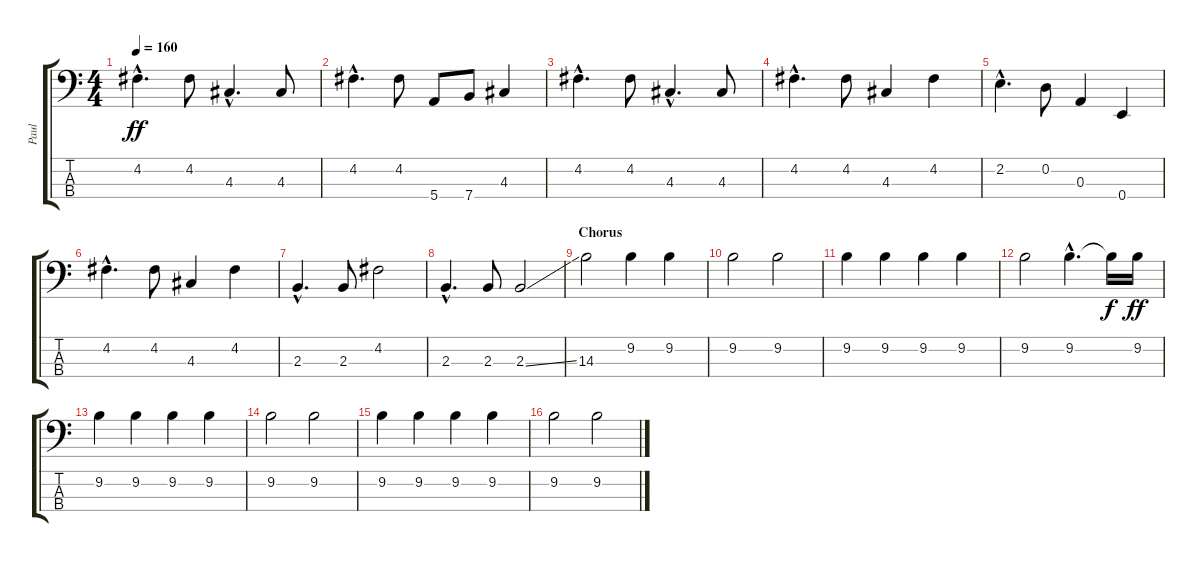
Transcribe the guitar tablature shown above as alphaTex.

\track ("Paul" "Paul") {instrument electricbasspick}
\staff {score tabs}
\tuning (G2 D2 A1 E1) {hide}
\ts (4 4)
\tempo 160
\clef f4
\ks c
4.2{hac}.4{d dy ff} 4.2.8 4.3{hac}.4{d} 4.3.8 |
4.2{hac}.4{d} 4.2.8 5.4.8 7.4.8 4.3.4 |
4.2{hac}.4{d} 4.2.8 4.3{hac}.4{d} 4.3.8 |
4.2{hac}.4{d} 4.2.8 4.3.4 4.2.4 |
2.2{hac}.4{d} 0.2.8 0.3.4 0.4.4 |
4.2{hac}.4{d} 4.2.8 4.3.4 4.2.4 |
2.3{hac}.4{d} 2.3.8 4.2.2 |
2.3{hac}.4{d} 2.3.8 2.3{ss}.2 |
\section ("" "Chorus")
14.3.2 9.2.4 9.2.4 |
9.2.2 9.2.2 |
9.2.4 9.2.4 9.2.4 9.2.4 |
9.2.2 9.2{hac}.4{d} 9.2{t}.16{dy f} 9.2.16{dy ff} |
9.2.4 9.2.4 9.2.4 9.2.4 |
9.2.2 9.2.2 |
9.2.4 9.2.4 9.2.4 9.2.4 |
9.2.2 9.2.2
